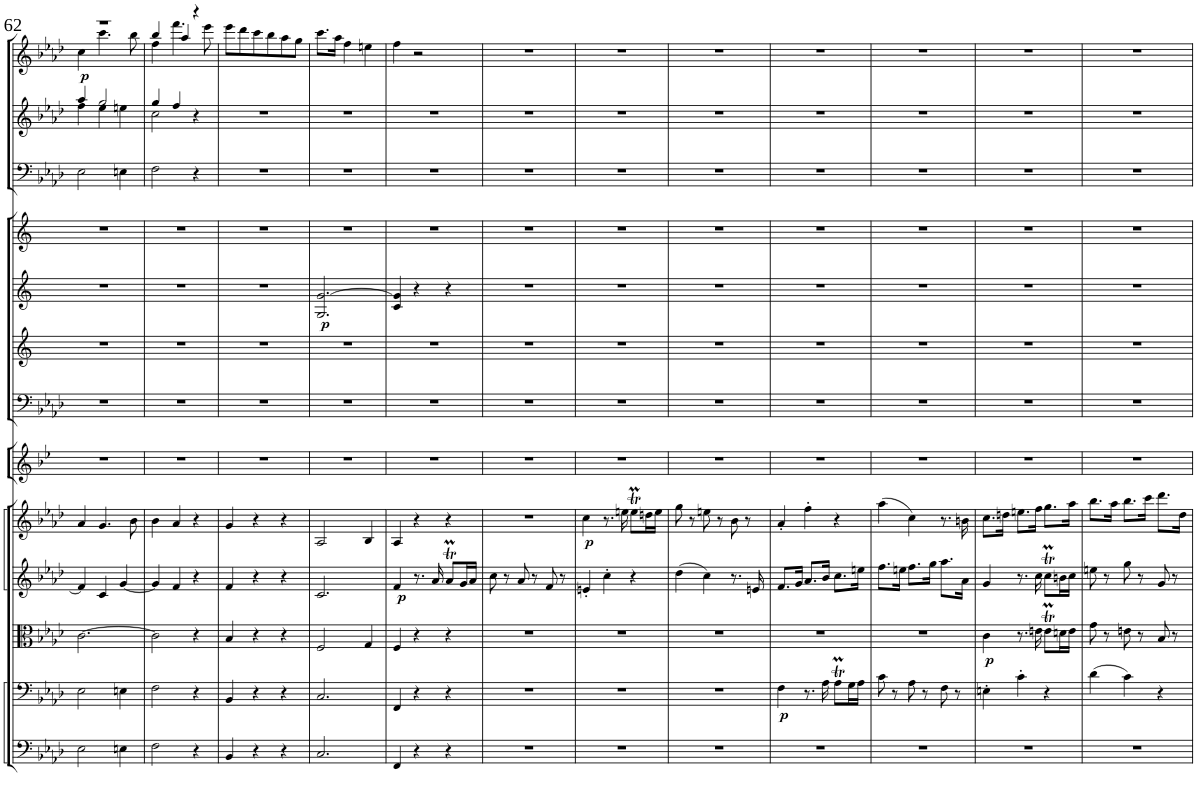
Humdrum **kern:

**kern	**kern	**dynam	**kern	**dynam	**kern	**dynam	**kern	**dynam	**kern	**kern	**kern	**kern	**dynam	**kern	**kern	**kern	**kern	**dynam
*part13	*part12	*part12	*part11	*part11	*part10	*part10	*part9	*part9	*part8	*part7	*part6	*part5	*part5	*part4	*part3	*part2	*part1	*part1
*staff13	*staff12	*staff12	*staff11	*staff11	*staff10	*staff10	*staff9	*staff9	*staff8	*staff7	*staff6	*staff5	*staff5	*staff4	*staff3	*staff2	*staff1	*staff1
*I"Double Basses	*I"Cellos	*	*I"Violas	*	*I"Violins II	*	*I"Violins I	*	*I"Clarinet in Bb	*I"Timpani	*I"Trumpet I II in F	*I"Horn III IV in F	*	*I"Horn I II in Ab	*I"Bassoon I II	*I"Oboe I II	*I"Flute I II	*
*	*	*	*	*	*	*	*	*	*I'Cl	*I'Timp	*I'Tpt	*I'Hn	*	*I'Hn	*I'Bsn	*I'Ob	*I'Fl	*
!!LO:PB:g=z
*clefF4	*clefF4	*	*clefC3	*	*clefG2	*	*clefG2	*	*clefG2	*clefF4	*clefG2	*clefG2	*	*clefG2	*clefF4	*clefG2	*clefG2	*
*Trd7c12	*	*	*	*	*	*	*	*	*Trd1c2	*	*Trd-3c-5	*Trd4c7	*	*Trd2c4	*	*	*	*
*k[b-e-a-d-]	*k[b-e-a-d-]	*	*k[b-e-a-d-]	*	*k[b-e-a-d-]	*	*k[b-e-a-d-]	*	*k[b-e-]	*k[b-e-a-d-]	*k[]	*k[]	*	*k[]	*k[b-e-a-d-]	*k[b-e-a-d-]	*k[b-e-a-d-]	*
*M3/4	*M3/4	*	*M3/4	*	*M3/4	*	*M3/4	*	*M3/4	*M3/4	*M3/4	*M3/4	*	*M3/4	*M3/4	*M3/4	*M3/4	*
=62	=62	=62	=62	=62	=62	=62	=62	=62	=62	=62	=62	=62	=62	=62	=62	=62	=62	=62
*	*	*	*	*	*	*	*	*	*	*	*	*	*	*	*	*^	*^	*
!	!	!	!	!	!	!	!	!	!	!	!	!	!	!	!	!	!	!	!	!LO:DY:b
2E-\	2E-\	.	[2.c\	.	4f/]	.	4a-/	.	2.r	2.r	2.r	2.r	.	2.r	2E-\	4aa-/	4ff\	2.r	4cc\	p
.	.	.	.	.	4c/	.	4.g/	.	.	.	.	.	.	.	.	2gg/	4ee-\	.	4.ccc\	.
4En\	4En\	.	.	.	[4g/	.	.	.	.	.	.	.	.	.	4En\	.	4een\	.	.	.
.	.	.	.	.	.	.	8b-\	.	.	.	.	.	.	.	.	.	.	.	8bb-\	.
=63	=63	=63	=63	=63	=63	=63	=63	=63	=63	=63	=63	=63	=63	=63	=63	=63	=63	=63	=63	=63
2F\	2F\	.	2c\]	.	4g/]	.	4b-\	.	2.r	2.r	2.r	2.r	.	2.r	2F\	4gg/	2cc\	4bb-/	4ff\	.
.	.	.	.	.	4f/	.	4a-/	.	.	.	.	.	.	.	.	4ff/	.	4aa-/	4.fff\	.
4r	4r	.	4r	.	4r	.	4r	.	.	.	.	.	.	.	4r	4r	4ryy	4r	.	.
.	.	.	.	.	.	.	.	.	.	.	.	.	.	.	.	.	.	.	8eee-\	.
*	*	*	*	*	*	*	*	*	*	*	*	*	*	*	*	*v	*v	*	*	*
*	*	*	*	*	*	*	*	*	*	*	*	*	*	*	*	*	*v	*v	*
=64	=64	=64	=64	=64	=64	=64	=64	=64	=64	=64	=64	=64	=64	=64	=64	=64	=64	=64
4BB-/	4BB-/	.	4B-/	.	4f/	.	4g/	.	2.r	2.r	2.r	2.r	.	2.r	2.r	2.r	8eee-\L	.
.	.	.	.	.	.	.	.	.	.	.	.	.	.	.	.	.	8ddd-\	.
4r	4r	.	4r	.	4r	.	4r	.	.	.	.	.	.	.	.	.	8ccc\	.
.	.	.	.	.	.	.	.	.	.	.	.	.	.	.	.	.	8bb-\	.
4r	4r	.	4r	.	4r	.	4r	.	.	.	.	.	.	.	.	.	8aa-\	.
.	.	.	.	.	.	.	.	.	.	.	.	.	.	.	.	.	8gg\J	.
=65	=65	=65	=65	=65	=65	=65	=65	=65	=65	=65	=65	=65	=65	=65	=65	=65	=65	=65
!	!	!	!	!	!	!	!	!	!	!	!	!	!LO:DY:b	!	!	!	!	!
2.C/	2.C/	.	2F/	.	2.c/	.	2A-/	.	2.r	2.r	2.r	2.G/ [2.g/	p	2.r	2.r	2.r	8.ccc\L	.
.	.	.	.	.	.	.	.	.	.	.	.	.	.	.	.	.	16aa-\Jk	.
.	.	.	.	.	.	.	.	.	.	.	.	.	.	.	.	.	4ff\	.
.	.	.	4G/	.	.	.	4B-/	.	.	.	.	.	.	.	.	.	4een\	.
=66	=66	=66	=66	=66	=66	=66	=66	=66	=66	=66	=66	=66	=66	=66	=66	=66	=66	=66
!	!	!	!	!	!	!LO:DY:b	!	!	!	!	!	!	!	!	!	!	!	!
4FF/	4FF/	.	4F/	.	4f/	p	4A-/	.	2.r	2.r	2.r	4c/ 4g/]	.	2.r	2.r	2.r	4ff\	.
4r	4r	.	4r	.	8.r	.	4r	.	.	.	.	4r	.	.	.	.	2r	.
.	.	.	.	.	16a-/	.	.	.	.	.	.	.	.	.	.	.	.	.
4r	4r	.	4r	.	8a-MT/L	.	4r	.	.	.	.	4r	.	.	.	.	.	.
.	.	.	.	.	16g/L	.	.	.	.	.	.	.	.	.	.	.	.	.
.	.	.	.	.	16a-/JJ	.	.	.	.	.	.	.	.	.	.	.	.	.
=67	=67	=67	=67	=67	=67	=67	=67	=67	=67	=67	=67	=67	=67	=67	=67	=67	=67	=67
2.r	2.r	.	2.r	.	8cc\	.	2.r	.	2.r	2.r	2.r	2.r	.	2.r	2.r	2.r	2.r	.
.	.	.	.	.	8r	.	.	.	.	.	.	.	.	.	.	.	.	.
.	.	.	.	.	8a-/	.	.	.	.	.	.	.	.	.	.	.	.	.
.	.	.	.	.	8r	.	.	.	.	.	.	.	.	.	.	.	.	.
.	.	.	.	.	8f/	.	.	.	.	.	.	.	.	.	.	.	.	.
.	.	.	.	.	8r	.	.	.	.	.	.	.	.	.	.	.	.	.
=68	=68	=68	=68	=68	=68	=68	=68	=68	=68	=68	=68	=68	=68	=68	=68	=68	=68	=68
!	!	!	!	!	!	!	!	!LO:DY:b	!	!	!	!	!	!	!	!	!	!
2.r	2.r	.	2.r	.	4en'/	.	4cc\	p	2.r	2.r	2.r	2.r	.	2.r	2.r	2.r	2.r	.
.	.	.	.	.	4cc'\	.	8.r	.	.	.	.	.	.	.	.	.	.	.
.	.	.	.	.	.	.	16een\	.	.	.	.	.	.	.	.	.	.	.
.	.	.	.	.	4r	.	8eetm\L	.	.	.	.	.	.	.	.	.	.	.
.	.	.	.	.	.	.	16ddn\L	.	.	.	.	.	.	.	.	.	.	.
.	.	.	.	.	.	.	16ee\JJ	.	.	.	.	.	.	.	.	.	.	.
=69	=69	=69	=69	=69	=69	=69	=69	=69	=69	=69	=69	=69	=69	=69	=69	=69	=69	=69
2.r	2.r	.	2.r	.	(4dd-\	.	8gg\	.	2.r	2.r	2.r	2.r	.	2.r	2.r	2.r	2.r	.
.	.	.	.	.	.	.	8r	.	.	.	.	.	.	.	.	.	.	.
.	.	.	.	.	4cc'\)	.	8een\	.	.	.	.	.	.	.	.	.	.	.
.	.	.	.	.	.	.	8r	.	.	.	.	.	.	.	.	.	.	.
.	.	.	.	.	8.r	.	8b-\	.	.	.	.	.	.	.	.	.	.	.
.	.	.	.	.	.	.	8r	.	.	.	.	.	.	.	.	.	.	.
.	.	.	.	.	16en/	.	.	.	.	.	.	.	.	.	.	.	.	.
=70	=70	=70	=70	=70	=70	=70	=70	=70	=70	=70	=70	=70	=70	=70	=70	=70	=70	=70
!	!	!LO:DY:b	!	!	!	!	!	!	!	!	!	!	!	!	!	!	!	!
2.r	4F\	p	2.r	.	8.f'/L	.	4a-'/	.	2.r	2.r	2.r	2.r	.	2.r	2.r	2.r	2.r	.
.	.	.	.	.	16g/Jk	.	.	.	.	.	.	.	.	.	.	.	.	.
.	8.r	.	.	.	8.a-'/L	.	4ff'\	.	.	.	.	.	.	.	.	.	.	.
.	16A-\	.	.	.	16b-/Jk	.	.	.	.	.	.	.	.	.	.	.	.	.
.	8A-MT\L	.	.	.	8.cc'\L	.	4r	.	.	.	.	.	.	.	.	.	.	.
.	16G\L	.	.	.	.	.	.	.	.	.	.	.	.	.	.	.	.	.
.	16A-\JJ	.	.	.	16een\Jk	.	.	.	.	.	.	.	.	.	.	.	.	.
=71	=71	=71	=71	=71	=71	=71	=71	=71	=71	=71	=71	=71	=71	=71	=71	=71	=71	=71
2.r	8c\	.	2.r	.	8.ff'\L	.	(4aa-\	.	2.r	2.r	2.r	2.r	.	2.r	2.r	2.r	2.r	.
.	8r	.	.	.	.	.	.	.	.	.	.	.	.	.	.	.	.	.
.	.	.	.	.	16een\Jk	.	.	.	.	.	.	.	.	.	.	.	.	.
.	8A-\	.	.	.	8.ff'\L	.	4cc'\)	.	.	.	.	.	.	.	.	.	.	.
.	8r	.	.	.	.	.	.	.	.	.	.	.	.	.	.	.	.	.
.	.	.	.	.	16gg\Jk	.	.	.	.	.	.	.	.	.	.	.	.	.
.	8F\	.	.	.	8.aa-'\L	.	8.r	.	.	.	.	.	.	.	.	.	.	.
.	8r	.	.	.	.	.	.	.	.	.	.	.	.	.	.	.	.	.
.	.	.	.	.	16a-\Jk	.	16bn\	.	.	.	.	.	.	.	.	.	.	.
=72	=72	=72	=72	=72	=72	=72	=72	=72	=72	=72	=72	=72	=72	=72	=72	=72	=72	=72
!	!	!	!	!LO:DY:b	!	!	!	!	!	!	!	!	!	!	!	!	!	!
2.r	4En'\	.	4c\	p	4g/	.	8.cc'\L	.	2.r	2.r	2.r	2.r	.	2.r	2.r	2.r	2.r	.
.	.	.	.	.	.	.	16ddn\Jk	.	.	.	.	.	.	.	.	.	.	.
.	4c'\	.	8.r	.	8.r	.	8.een'\L	.	.	.	.	.	.	.	.	.	.	.
.	.	.	16en\	.	16cc\	.	16ff\Jk	.	.	.	.	.	.	.	.	.	.	.
.	4r	.	8etm\L	.	8cctm\L	.	8.gg'\L	.	.	.	.	.	.	.	.	.	.	.
.	.	.	16dn\L	.	16bn\L	.	.	.	.	.	.	.	.	.	.	.	.	.
.	.	.	16e\JJ	.	16cc\JJ	.	16aa-\Jk	.	.	.	.	.	.	.	.	.	.	.
=73	=73	=73	=73	=73	=73	=73	=73	=73	=73	=73	=73	=73	=73	=73	=73	=73	=73	=73
2.r	(4d-\	.	8g\	.	8een\	.	8.bb-'\L	.	2.r	2.r	2.r	2.r	.	2.r	2.r	2.r	2.r	.
.	.	.	8r	.	8r	.	.	.	.	.	.	.	.	.	.	.	.	.
.	.	.	.	.	.	.	16aa-\Jk	.	.	.	.	.	.	.	.	.	.	.
.	4c'\)	.	8en\	.	8gg\	.	8.bb-'\L	.	.	.	.	.	.	.	.	.	.	.
.	.	.	8r	.	8r	.	.	.	.	.	.	.	.	.	.	.	.	.
.	.	.	.	.	.	.	16ccc\Jk	.	.	.	.	.	.	.	.	.	.	.
.	4r	.	8B-/	.	8g/	.	8.ddd-'\L	.	.	.	.	.	.	.	.	.	.	.
.	.	.	8r	.	8r	.	.	.	.	.	.	.	.	.	.	.	.	.
.	.	.	.	.	.	.	16dd-\Jk	.	.	.	.	.	.	.	.	.	.	.
=	=	=	=	=	=	=	=	=	=	=	=	=	=	=	=	=	=	=
*-	*-	*-	*-	*-	*-	*-	*-	*-	*-	*-	*-	*-	*-	*-	*-	*-	*-	*-
